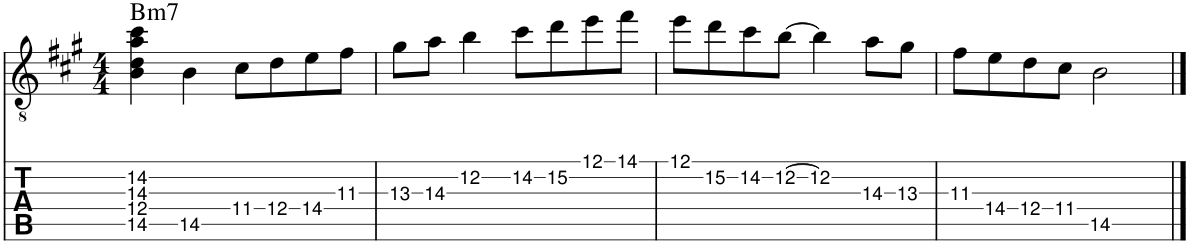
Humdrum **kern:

**kern	**kern	**harte
*part1	*part1	*part1
*staff2	*staff1	*
*I"Guitare classique	*	*
*I'Guit.	*	*
*stria6	*	*
*	*clefGv2	*
*k[f#c#g#]	*k[f#c#g#]	*
*M4/4	*M4/4	*
=1	=1	=1
!	!	!LO:H:kt=m7
4B 4d 4a 4cc#	4B\ 4d\ 4a\ 4cc#\	B:min7
4B	4B\	.
8c#L	8c#\L	.
8dJ	8d\	.
8eL	8e\	.
8f#J	8f#\J	.
=2	=2	=2
8g#L	8g#\L	.
8aJ	8a\J	.
4b	4b\	.
8cc#L	8cc#\L	.
8ddJ	8dd\	.
8eeL	8ee\	.
8ff#J	8ff#\J	.
=3	=3	=3
8eeL	8ee\L	.
8ddJ	8dd\	.
8cc#L	8cc#\	.
[8bJ	[8b\J	.
4b]	4b\]	.
8aL	8a\L	.
8g#J	8g#\J	.
=4	=4	=4
8f#L	8f#\L	.
8eJ	8e\	.
8dL	8d\	.
8c#J	8c#\J	.
2B	2B\	.
==	==	==
*-	*-	*-
